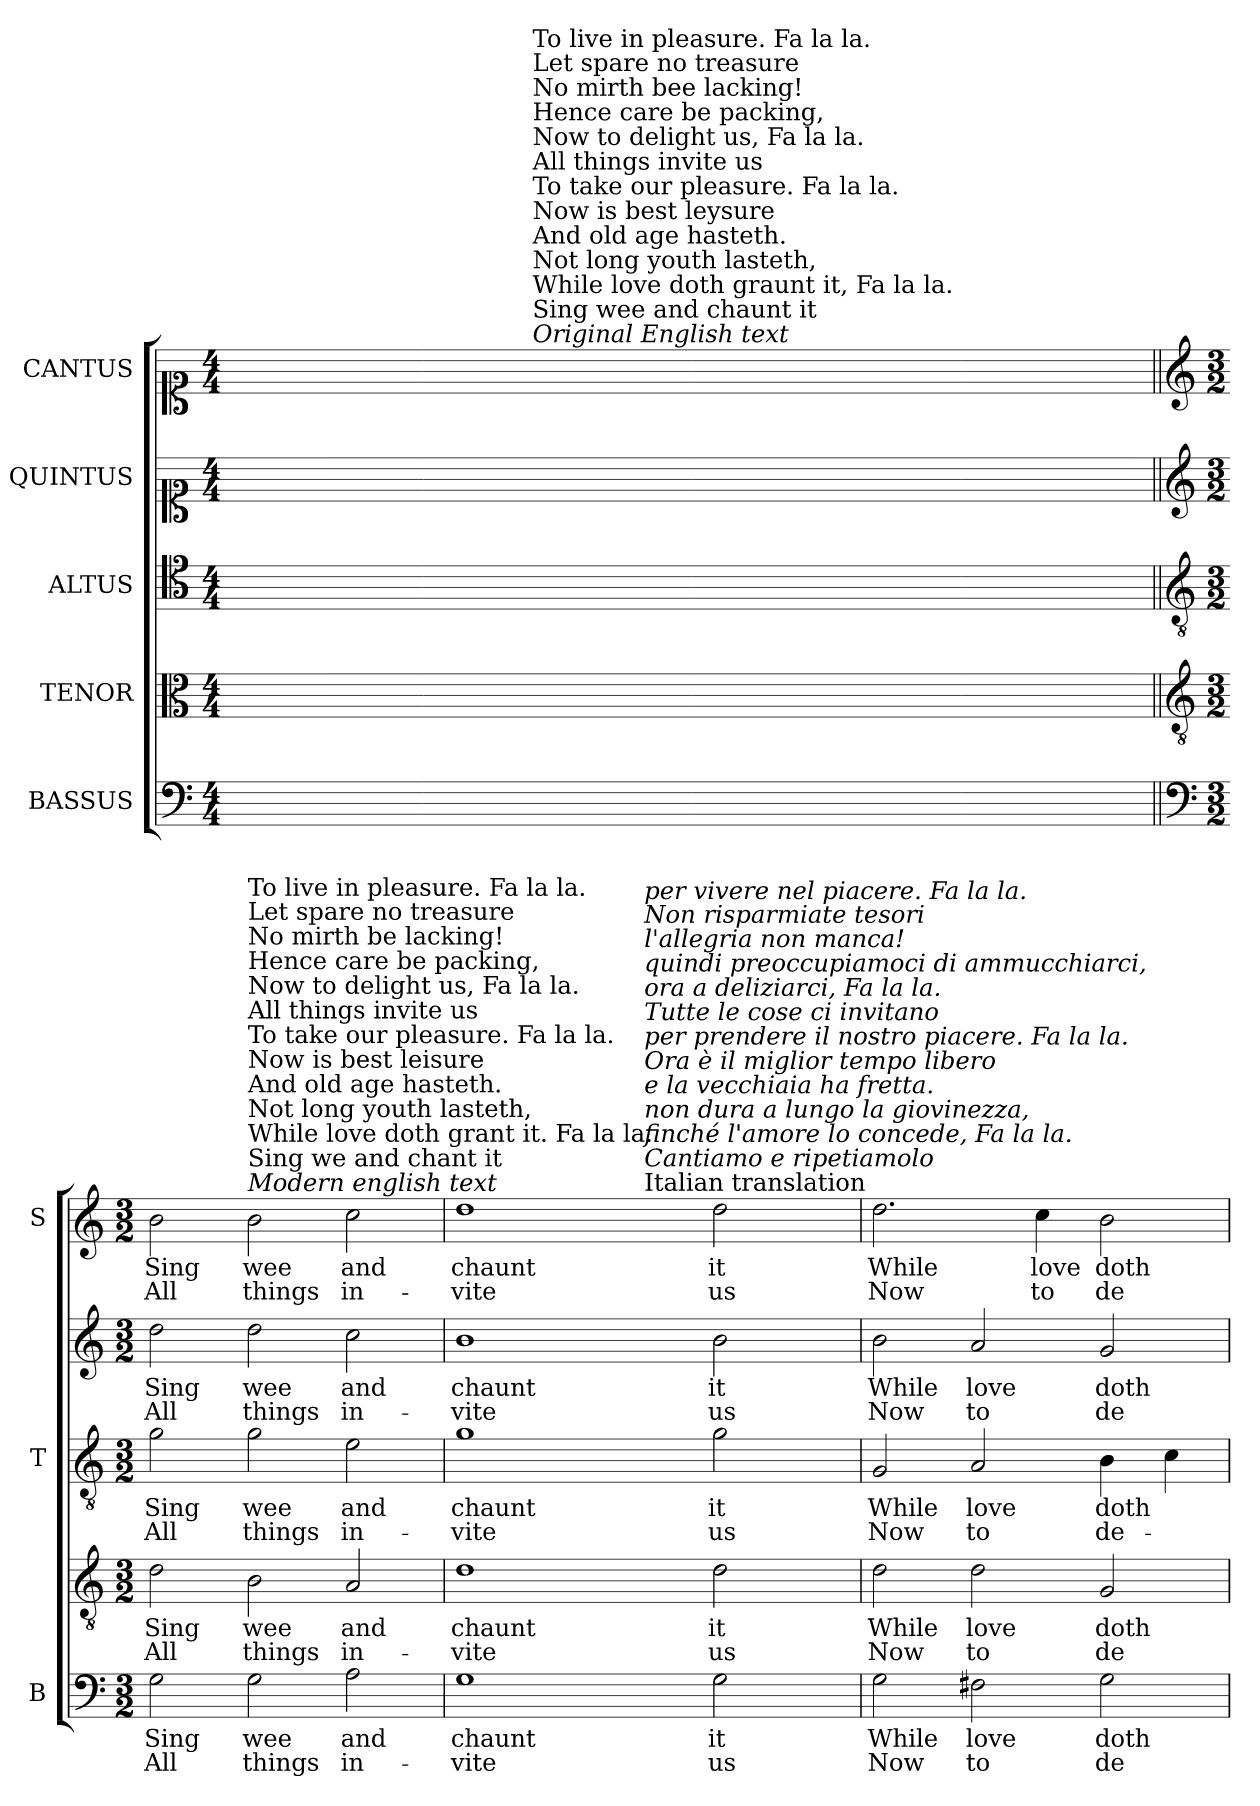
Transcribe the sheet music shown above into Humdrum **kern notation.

**kern	**text	**text	**kern	**text	**text	**kern	**text	**text	**kern	**text	**text	**kern	**text	**text
*part5	*part5	*part5	*part4	*part4	*part4	*part3	*part3	*part3	*part2	*part2	*part2	*part1	*part1	*part1
*staff5	*staff5	*staff5	*staff4	*staff4	*staff4	*staff3	*staff3	*staff3	*staff2	*staff2	*staff2	*staff1	*staff1	*staff1
*I"BASSUS	*	*	*I"TENOR	*	*	*I"ALTUS	*	*	*I"QUINTUS	*	*	*I"CANTUS	*	*
*I'B	*	*	*	*	*	*I'T	*	*	*	*	*	*I'S	*	*
!!LO:PB:g=z
*clefF4	*	*	*clefC3	*	*	*clefC4	*	*	*clefC1	*	*	*clefC1	*	*
*	*	*	*ITrd7c12	*	*	*ITrd7c12	*	*	*	*	*	*	*	*
*k[]	*	*	*k[]	*	*	*k[]	*	*	*k[]	*	*	*k[]	*	*
*C:	*	*	*C:	*	*	*C:	*	*	*C:	*	*	*C:	*	*
*M4/4	*	*	*M4/4	*	*	*M4/4	*	*	*M4/4	*	*	*M4/4	*	*
=1	=1	=1	=1	=1	=1	=1	=1	=1	=1	=1	=1	=1	=1	=1
*	*	*	*	*	*	*	*	*	*	*	*	*^	*	*
1ryy	.	.	1ryy	.	.	1ryy	.	.	1ryy	.	.	1ryy	4ryy	.	.
.	.	.	.	.	.	.	.	.	.	.	.	.	32.ryy	.	.
!	!	!	!	!	!	!	!	!	!	!	!	!	!LO:TX:a:i:t=Original English text	!	!
!	!	!	!	!	!	!	!	!	!	!	!	!	!LO:TX:t=Sing wee and chaunt it	!	!
!	!	!	!	!	!	!	!	!	!	!	!	!	!LO:TX:t=While love doth graunt it, Fa la la.	!	!
!	!	!	!	!	!	!	!	!	!	!	!	!	!LO:TX:t=Not long youth lasteth,	!	!
!	!	!	!	!	!	!	!	!	!	!	!	!	!LO:TX:t=And old age hasteth.	!	!
!	!	!	!	!	!	!	!	!	!	!	!	!	!LO:TX:t=Now is best leysure	!	!
!	!	!	!	!	!	!	!	!	!	!	!	!	!LO:TX:t=To take our pleasure. Fa la la.	!	!
!	!	!	!	!	!	!	!	!	!	!	!	!	!LO:TX:t=All things invite us	!	!
!	!	!	!	!	!	!	!	!	!	!	!	!	!LO:TX:t=Now to delight us, Fa la la.	!	!
!	!	!	!	!	!	!	!	!	!	!	!	!	!LO:TX:t=Hence care be packing,	!	!
!	!	!	!	!	!	!	!	!	!	!	!	!	!LO:TX:t=No mirth bee lacking!	!	!
!	!	!	!	!	!	!	!	!	!	!	!	!	!LO:TX:t=Let spare no treasure	!	!
!	!	!	!	!	!	!	!	!	!	!	!	!	!LO:TX:t=To live in pleasure. Fa la la.	!	!
.	.	.	.	.	.	.	.	.	.	.	.	.	2ryy	.	.
.	.	.	.	.	.	.	.	.	.	.	.	.	8ryy	.	.
.	.	.	.	.	.	.	.	.	.	.	.	.	16ryy	.	.
.	.	.	.	.	.	.	.	.	.	.	.	.	64ryy	.	.
*	*	*	*	*	*	*	*	*	*	*	*	*v	*v	*	*
=1||	=1||	=1||	=1||	=1||	=1||	=1||	=1||	=1||	=1||	=1||	=1||	=1||	=1||	=1||
*clefF4	*	*	*clefGv2	*	*	*clefGv2	*	*	*clefG2	*	*	*clefG2	*	*
*k[]	*	*	*k[]	*	*	*k[]	*	*	*k[]	*	*	*k[]	*	*
*C:	*	*	*C:	*	*	*C:	*	*	*C:	*	*	*C:	*	*
*M3/2	*	*	*M3/2	*	*	*M3/2	*	*	*M3/2	*	*	*M3/2	*	*
*	*	*	*	*	*	*	*	*	*	*	*	*^	*	*
!	!LO:LY:b:color=#000000	!LO:LY:b:color=#000000	!	!	!	!	!	!	!	!	!	!	!	!	!
*	*	*	*	*	*	*	*	*	*	*	*	*v	*v	*	*
*	*	*	*	*	*	*	*	*	*	*	*	*^	*	*
!	!	!	!	!LO:LY:b:color=#000000	!LO:LY:b:color=#000000	!	!	!	!	!	!	!	!	!	!
*	*	*	*	*	*	*	*	*	*	*	*	*v	*v	*	*
*	*	*	*	*	*	*	*	*	*	*	*	*^	*	*
!	!	!	!	!	!	!	!LO:LY:b:color=#000000	!LO:LY:b:color=#000000	!	!	!	!	!	!	!
*	*	*	*	*	*	*	*	*	*	*	*	*v	*v	*	*
*	*	*	*	*	*	*	*	*	*	*	*	*^	*	*
!	!	!	!	!	!	!	!	!	!	!LO:LY:b:color=#000000	!LO:LY:b:color=#000000	!	!	!	!
*	*	*	*	*	*	*	*	*	*	*	*	*v	*v	*	*
*	*	*	*	*	*	*	*	*	*	*	*	*MM360	*	*
*	*	*	*	*	*	*	*	*	*	*	*	*^	*	*
!	!	!	!	!	!	!	!	!	!	!	!	!	!	!LO:LY:b:color=#000000	!LO:LY:b:color=#000000
*	*	*	*	*	*	*	*	*	*	*	*	*v	*v	*	*
2Gi\	Sing	All	2Di\	Sing	All	2Gi\	Sing	All	2ddi\	Sing	All	2bi\	Sing	All
!	!LO:LY:b:color=#000000	!LO:LY:b:color=#000000	!	!	!	!	!	!	!	!	!	!	!	!
!	!	!	!	!LO:LY:b:color=#000000	!LO:LY:b:color=#000000	!	!	!	!	!	!	!	!	!
!	!	!	!	!	!	!	!LO:LY:b:color=#000000	!LO:LY:b:color=#000000	!	!	!	!	!	!
!	!	!	!	!	!	!	!	!	!	!LO:LY:b:color=#000000	!LO:LY:b:color=#000000	!	!	!
!	!	!	!	!	!	!	!	!	!	!	!	!LO:TX:a:i:t=Modern english text	!	!
!	!	!	!	!	!	!	!	!	!	!	!	!LO:TX:t=Sing we and chant it	!	!
!	!	!	!	!	!	!	!	!	!	!	!	!LO:TX:t=While love doth grant it. Fa la la.	!	!
!	!	!	!	!	!	!	!	!	!	!	!	!LO:TX:t=Not long youth lasteth,	!	!
!	!	!	!	!	!	!	!	!	!	!	!	!LO:TX:t=And old age hasteth.	!	!
!	!	!	!	!	!	!	!	!	!	!	!	!LO:TX:t=Now is best leisure	!	!
!	!	!	!	!	!	!	!	!	!	!	!	!LO:TX:t=To take our pleasure. Fa la la.	!	!
!	!	!	!	!	!	!	!	!	!	!	!	!LO:TX:t=All things invite us	!	!
!	!	!	!	!	!	!	!	!	!	!	!	!LO:TX:t=Now to delight us, Fa la la.	!	!
!	!	!	!	!	!	!	!	!	!	!	!	!LO:TX:t=Hence care be packing,	!	!
!	!	!	!	!	!	!	!	!	!	!	!	!LO:TX:t=No mirth be lacking!	!	!
!	!	!	!	!	!	!	!	!	!	!	!	!LO:TX:t=Let spare no treasure	!	!
!	!	!	!	!	!	!	!	!	!	!	!	!LO:TX:t=To live in pleasure. Fa la la.	!	!
!	!	!	!	!	!	!	!	!	!	!	!	!	!LO:LY:b:color=#000000	!LO:LY:b:color=#000000
2Gi\	wee	things	2BBi\	wee	things	2Gi\	wee	things	2ddi\	wee	things	2bi\	wee	things
!	!LO:LY:b:color=#000000	!LO:LY:b:color=#000000	!	!	!	!	!	!	!	!	!	!	!	!
!	!	!	!	!LO:LY:b:color=#000000	!LO:LY:b:color=#000000	!	!	!	!	!	!	!	!	!
!	!	!	!	!	!	!	!LO:LY:b:color=#000000	!LO:LY:b:color=#000000	!	!	!	!	!	!
!	!	!	!	!	!	!	!	!	!	!LO:LY:b:color=#000000	!LO:LY:b:color=#000000	!	!	!
!	!	!	!	!	!	!	!	!	!	!	!	!	!LO:LY:b:color=#000000	!LO:LY:b:color=#000000
2Ai\	and	in-	2AAi/	and	in-	2Ei\	and	in-	2cci\	and	in-	2cci\	and	in-
=2	=2	=2	=2	=2	=2	=2	=2	=2	=2	=2	=2	=2	=2	=2
!	!LO:LY:b:color=#000000	!LO:LY:b:color=#000000	!	!	!	!	!	!	!	!	!	!	!	!
!	!	!	!	!LO:LY:b:color=#000000	!LO:LY:b:color=#000000	!	!	!	!	!	!	!	!	!
!	!	!	!	!	!	!	!LO:LY:b:color=#000000	!LO:LY:b:color=#000000	!	!	!	!	!	!
!	!	!	!	!	!	!	!	!	!	!LO:LY:b:color=#000000	!LO:LY:b:color=#000000	!	!	!
!	!	!	!	!	!	!	!	!	!	!	!	!	!LO:LY:b:color=#000000	!LO:LY:b:color=#000000
*	*	*	*	*	*	*	*	*	*	*	*	*^	*	*
1Gi	chaunt	-vite	1Di	chaunt	-vite	1Gi	chaunt	-vite	1bi	chaunt	-vite	1ddi	2ryy	chaunt	-vite
.	.	.	.	.	.	.	.	.	.	.	.	.	8ryy	.	.
.	.	.	.	.	.	.	.	.	.	.	.	.	16ryy	.	.
.	.	.	.	.	.	.	.	.	.	.	.	.	32ryy	.	.
.	.	.	.	.	.	.	.	.	.	.	.	.	1024ryy	.	.
!	!	!	!	!	!	!	!	!	!	!	!	!	!LO:TX:a:t=Italian translation	!	!
!	!	!	!	!	!	!	!	!	!	!	!	!	!LO:TX:i:t=Cantiamo e ripetiamolo	!	!
!	!	!	!	!	!	!	!	!	!	!	!	!	!LO:TX:i:t=finché l'amore lo concede, Fa la la.	!	!
!	!	!	!	!	!	!	!	!	!	!	!	!	!LO:TX:i:t=non dura a lungo la giovinezza,	!	!
!	!	!	!	!	!	!	!	!	!	!	!	!	!LO:TX:i:t=e la vecchiaia ha fretta.	!	!
!	!	!	!	!	!	!	!	!	!	!	!	!	!LO:TX:i:t=Ora è il miglior tempo libero	!	!
!	!	!	!	!	!	!	!	!	!	!	!	!	!LO:TX:i:t=per prendere il nostro piacere. Fa la la.	!	!
!	!	!	!	!	!	!	!	!	!	!	!	!	!LO:TX:i:t=Tutte le cose ci invitano	!	!
!	!	!	!	!	!	!	!	!	!	!	!	!	!LO:TX:i:t=ora a deliziarci, Fa la la.	!	!
!	!	!	!	!	!	!	!	!	!	!	!	!	!LO:TX:i:t=quindi preoccupiamoci di ammucchiarci,	!	!
!	!	!	!	!	!	!	!	!	!	!	!	!	!LO:TX:i:t=l'allegria non manca!	!	!
!	!	!	!	!	!	!	!	!	!	!	!	!	!LO:TX:i:t=Non risparmiate tesori	!	!
!	!	!	!	!	!	!	!	!	!	!	!	!	!LO:TX:i:t=per vivere nel piacere. Fa la la.	!	!
.	.	.	.	.	.	.	.	.	.	.	.	.	2ryy	.	.
!	!LO:LY:b:color=#000000	!LO:LY:b:color=#000000	!	!	!	!	!	!	!	!	!	!	!	!	!
!	!	!	!	!LO:LY:b:color=#000000	!LO:LY:b:color=#000000	!	!	!	!	!	!	!	!	!	!
!	!	!	!	!	!	!	!LO:LY:b:color=#000000	!LO:LY:b:color=#000000	!	!	!	!	!	!	!
!	!	!	!	!	!	!	!	!	!	!LO:LY:b:color=#000000	!LO:LY:b:color=#000000	!	!	!	!
!	!	!	!	!	!	!	!	!	!	!	!	!	!	!LO:LY:b:color=#000000	!LO:LY:b:color=#000000
2Gi\	it	us	2Di\	it	us	2Gi\	it	us	2bi\	it	us	2ddi\	.	it	us
.	.	.	.	.	.	.	.	.	.	.	.	.	4ryy	.	.
.	.	.	.	.	.	.	.	.	.	.	.	.	64ryy	.	.
.	.	.	.	.	.	.	.	.	.	.	.	.	128...ryy	.	.
*	*	*	*	*	*	*	*	*	*	*	*	*v	*v	*	*
=3	=3	=3	=3	=3	=3	=3	=3	=3	=3	=3	=3	=3	=3	=3
*	*	*	*	*	*	*	*	*	*	*	*	*^	*	*
!	!LO:LY:b:color=#000000	!LO:LY:b:color=#000000	!	!	!	!	!	!	!	!	!	!	!	!	!
*	*	*	*	*	*	*	*	*	*	*	*	*v	*v	*	*
*	*	*	*	*	*	*	*	*	*	*	*	*^	*	*
!	!	!	!	!LO:LY:b:color=#000000	!LO:LY:b:color=#000000	!	!	!	!	!	!	!	!	!	!
*	*	*	*	*	*	*	*	*	*	*	*	*v	*v	*	*
*	*	*	*	*	*	*	*	*	*	*	*	*^	*	*
!	!	!	!	!	!	!	!LO:LY:b:color=#000000	!LO:LY:b:color=#000000	!	!	!	!	!	!	!
*	*	*	*	*	*	*	*	*	*	*	*	*v	*v	*	*
*	*	*	*	*	*	*	*	*	*	*	*	*^	*	*
!	!	!	!	!	!	!	!	!	!	!LO:LY:b:color=#000000	!LO:LY:b:color=#000000	!	!	!	!
*	*	*	*	*	*	*	*	*	*	*	*	*v	*v	*	*
*	*	*	*	*	*	*	*	*	*	*	*	*^	*	*
!	!	!	!	!	!	!	!	!	!	!	!	!	!	!LO:LY:b:color=#000000	!LO:LY:b:color=#000000
*	*	*	*	*	*	*	*	*	*	*	*	*v	*v	*	*
2Gi\	While	Now	2Di\	While	Now	2GGi/	While	Now	2bi\	While	Now	2.ddi\	While	Now
!	!LO:LY:b:color=#000000	!LO:LY:b:color=#000000	!	!	!	!	!	!	!	!	!	!	!	!
!	!	!	!	!LO:LY:b:color=#000000	!LO:LY:b:color=#000000	!	!	!	!	!	!	!	!	!
!	!	!	!	!	!	!	!LO:LY:b:color=#000000	!LO:LY:b:color=#000000	!	!	!	!	!	!
!	!	!	!	!	!	!	!	!	!	!LO:LY:b:color=#000000	!LO:LY:b:color=#000000	!	!	!
2F#Xi\	love	to	2Di\	love	to	2AAi/	love	to	2ai/	love	to	.	.	.
!	!	!	!	!	!	!	!	!	!	!	!	!	!LO:LY:b:color=#000000	!LO:LY:b:color=#000000
.	.	.	.	.	.	.	.	.	.	.	.	4cci\	love	to
!	!LO:LY:b:color=#000000	!LO:LY:b:color=#000000	!	!	!	!	!	!	!	!	!	!	!	!
!	!	!	!	!LO:LY:b:color=#000000	!LO:LY:b:color=#000000	!	!	!	!	!	!	!	!	!
!	!	!	!	!	!	!	!LO:LY:b:color=#000000	!LO:LY:b:color=#000000	!	!	!	!	!	!
!	!	!	!	!	!	!	!	!	!	!LO:LY:b:color=#000000	!LO:LY:b:color=#000000	!	!	!
!	!	!	!	!	!	!	!	!	!	!	!	!	!LO:LY:b:color=#000000	!LO:LY:b:color=#000000
2Gi\	doth	de-	2GGi/	doth	de-	4BBi\	doth	de-	2gi/	doth	de-	2bi\	doth	de-
.	.	.	.	.	.	4Ci\	.	.	.	.	.	.	.	.
=	=	=	=	=	=	=	=	=	=	=	=	=	=	=
*-	*-	*-	*-	*-	*-	*-	*-	*-	*-	*-	*-	*-	*-	*-
